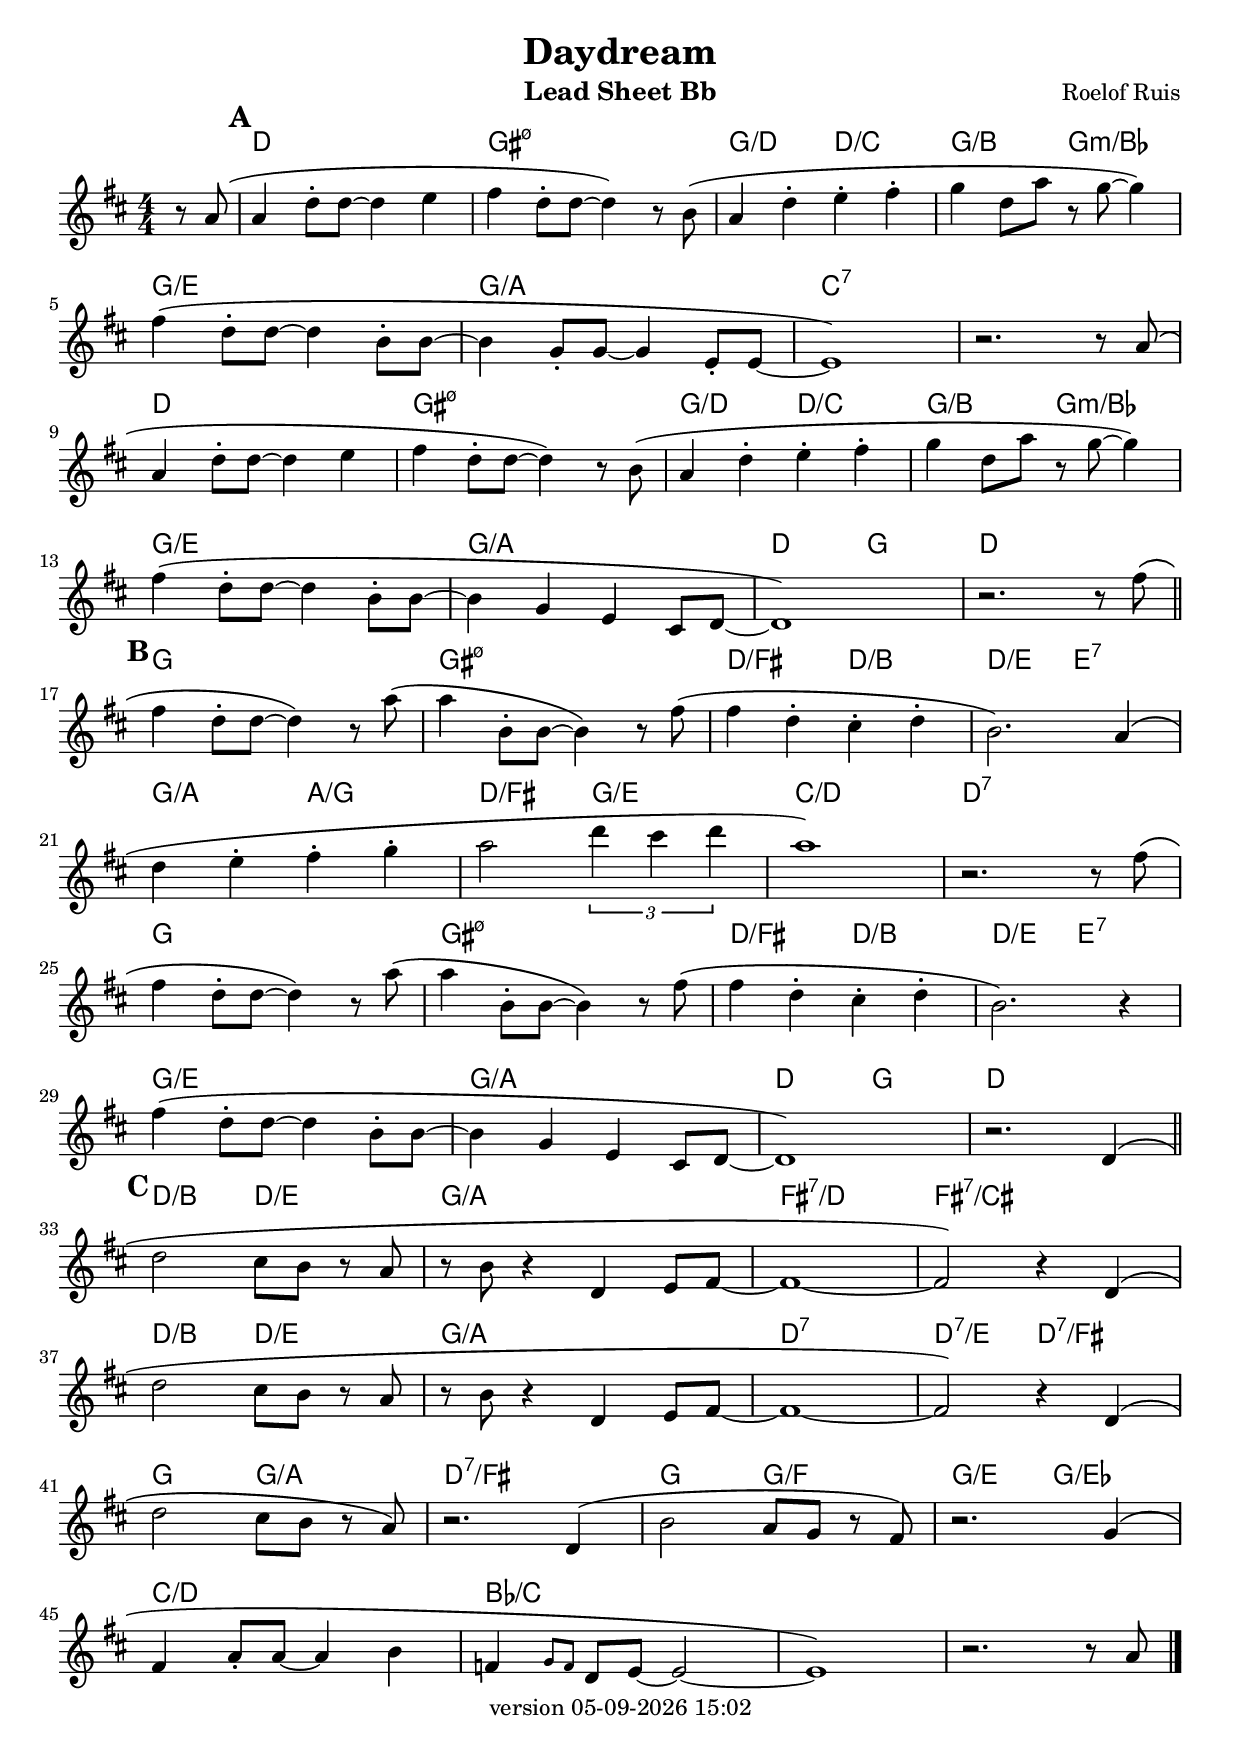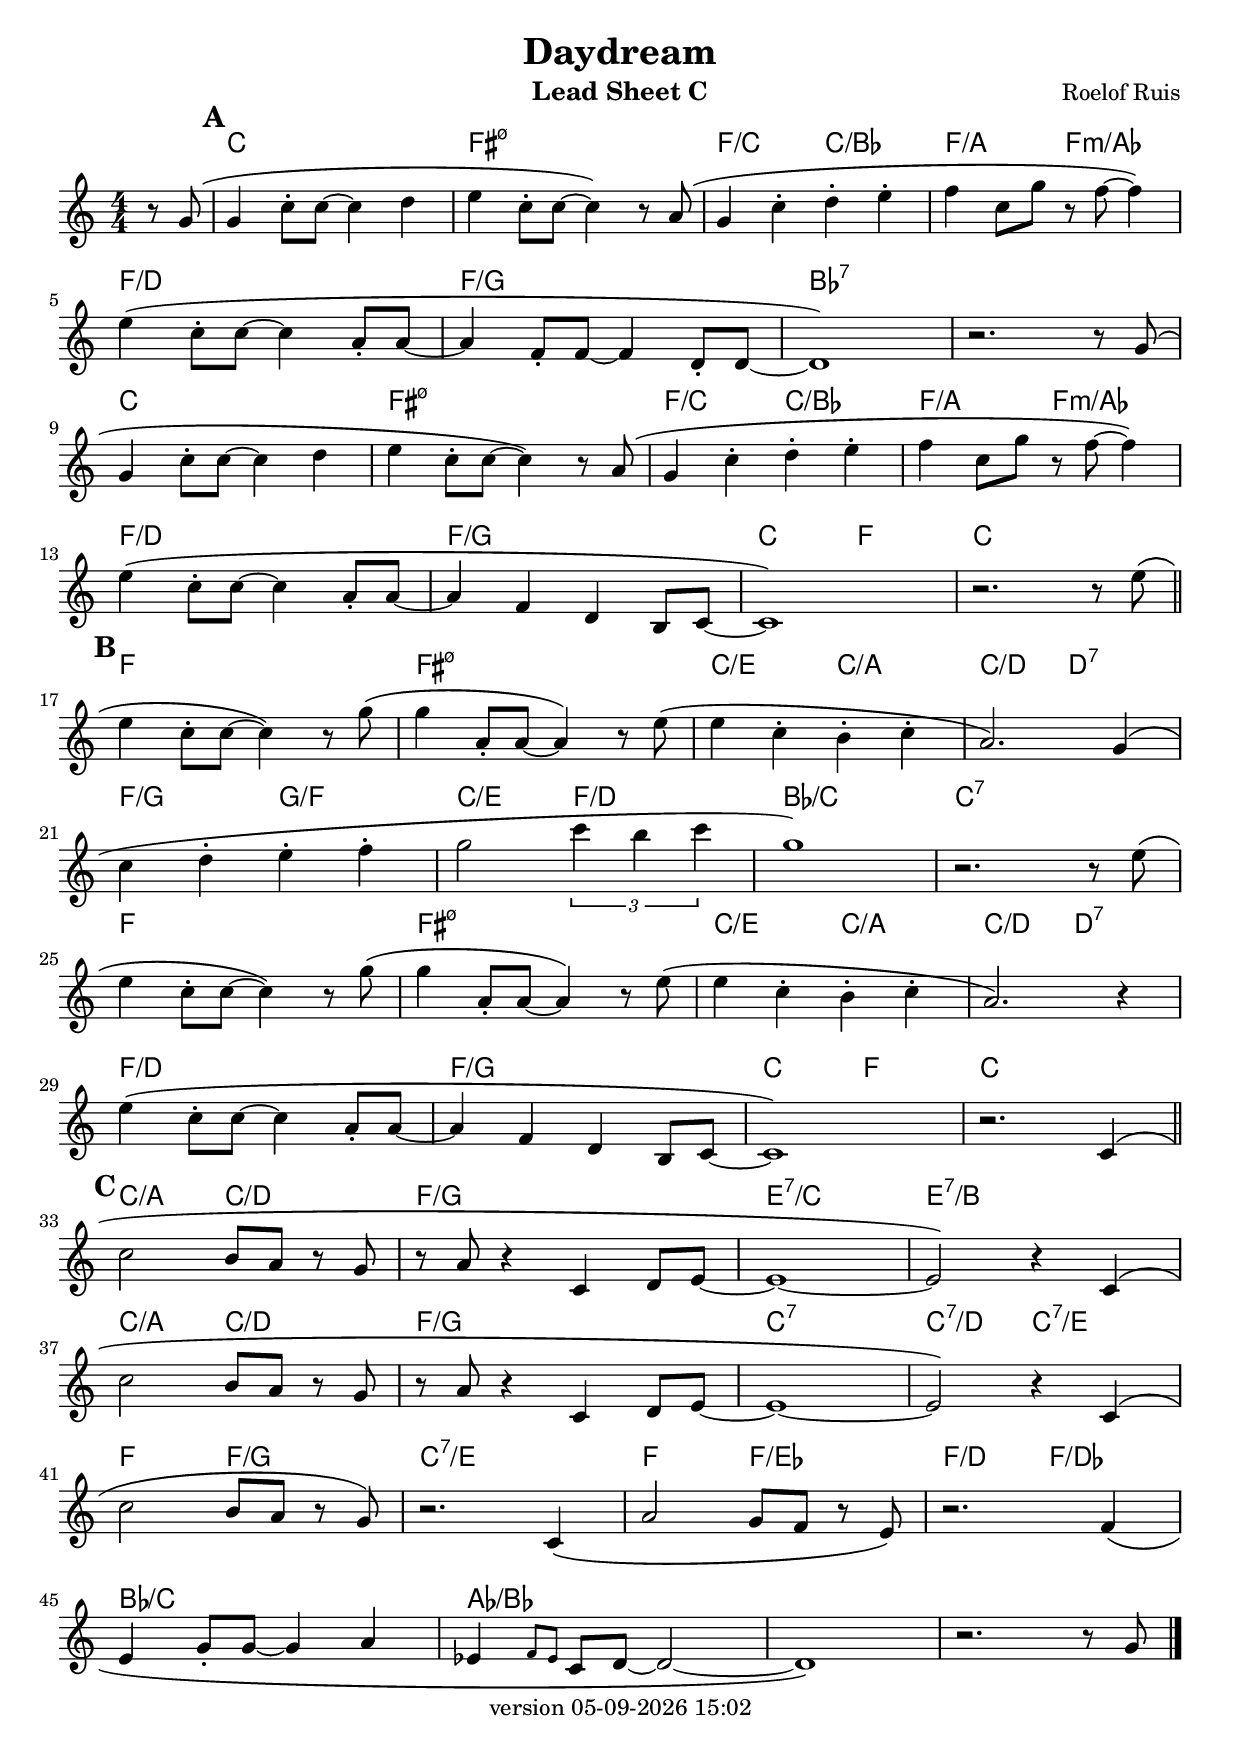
\version "2.24"
% -*- output: ./;

\include "swing.ly"

globalOptions = {
  \compressEmptyMeasures
  \key c \major
  \numericTimeSignature
}

chordmusic = \chordmode {
  \set chordChanges = ##t
  
  \partial 4 s4 |
  c1 |
  fis:m7.5- |
  f2/c c/bes |
  f/a f:m/as |
  f1/d |
  f/g |
  bes1:7 |
  bes:7 |
  
  c1 |
  fis:m7.5- |
  f2/c c/bes |
  f/a f:m/as |
  f1/d |
  f/g |
  c2 f2 |
  c1 |
  
  \mark \default
  
  f1 |
  fis:m7.5- |
  c2/e c/a |
  c2/d d2:7 |
  
  f2/g g/f |
  c/e f/d |
  bes1/c |
  c:7 |
  
  f1 |
  fis:m7.5- |
  c2/e c/a |
  c/d d:7 |
  
  f1/d |
  f/g |
  c2 f |
  c1 |
  
  \mark \default
  
  c2/a c/d |
  f1/g |
  e:7/c |
  e:7/b |
  
  c2/a c/d |
  f1/g |
  c:7 |
  c2:7/d c:7/e |
  
  f2 f/g |
  c1:7/e |
  f2 f/es |
  f/d f/des |
  
  bes1/c |
  as1/bes |
  as1/bes |
  as1/bes |
  
}

melody = \relative c'' {
  \globalOptions
  \clef treble
  
  \partial 4 r8 g8\( |
  \mark \default
  g4 c8-. c8~ c4 d4 |
  e4 c8-. c8~ c4\) r8 a8\( |
  g4 c-. d-. e-. |
  f4 c8 g'8 r8 f8~ f4\) |
  \break
  e4\( c8-. c8~ c4 a8-. a8~ |
  a4 f8-. f8~ f4 d8-. d8~ |
  d1\) |
  r2. r8 g8\( |
  \break
  g4 c8-. c8~ c4 d4 |
  e4 c8-. c8~ c4\) r8 a8\( |
  g4 c-. d-. e-. |
  f4 c8 g'8 r8 f8~ f4\) |
  \break
  e4\( c8-. c8~ c4 a8-. a8~ |
  a4 f4 d4 b8 c8~ |
  c1\) |
  r2. r8 e'8\( |
  \break
  
  \bar "||"
  \mark \default

  e4 c8-. c8~ c4\) r8 g'8\( |
  g4 a,8-. a8~ a4\) r8 e'8\( |
  e4 c-. b-. c-. |
  a2.\) g4\( |
  \break
  c4 d-. e-. f-. |
  g2 \times 2/3 { c4 b c } |
  g1\) |
  r2. r8 e8\(
  \break
  e4 c8-. c8~ c4\) r8 g'8\( |
  g4 a,8-. a8~ a4\) r8 e'8\( |
  e4 c-. b-. c-. |
  a2.\) r4 |
  \break
  e'4\( c8-. c~ c4 a8-. a~ |
  a4 f4 d b8 c~ |
  c1\) |
  r2. c4\( |
  \break
  
  \bar "||"
  \mark \default
  
  c'2 b8 a r8 g |
  r a r4 c,4 d8 e~ |
  e1~ |
  e2\) r4 c4\( |
  \break
  c'2 b8 a r8 g |
  r a r4 c,4 d8 e~ |
  e1~ |
  e2\) r4 c4\( | 
  \break
  c'2 b8 a r8 g\) |
  r2. c,4\( |
  a'2 g8 f r8 e\) |
  r2. f4\( |
  \break
  e4 g8-. g~ g4 a |
  es4 \grace { f8 es } c8 d8~ d2~ |
  d1\) |
  r2. r8 g8 |

  \bar "|."
}

% --- BOOKS --- %
title = "Daydream"
bookname = "daydream"
composer = "Roelof Ruis"
date = #(strftime "%d-%m-%Y %H:%M" (localtime (current-time)))
docVersion = #(string-append "version " date)

BookLeadSheetBb = \book {
  \bookOutputName #(string-append bookname "_LeadSheetBb")
  \paper {
    indent = 0.0
    ragged-last-bottom = ##f
    print-all-headers = ##f
    max-systems-per-page = 12
  }
  
  \header {
    title = \title
    composer = \composer
    instrument = "Lead Sheet Bb"
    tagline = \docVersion
  }
  
  \score {
    <<
      \new ChordNames { \transpose bes c' { \chordmusic } }
      \new Staff { \transpose bes c' \melody }
    >>
  }
}


BookLeadSheetC = \book {
  \bookOutputName #(string-append bookname "_LeadSheetC")
  \paper {
    indent = 0.0
    ragged-last-bottom = ##f
    print-all-headers = ##f
    max-systems-per-page = 12
  }
  
  \header {
    title = \title
    composer = \composer
    instrument = "Lead Sheet C"
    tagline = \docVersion
  }

  \score {
    <<
      \new ChordNames { \chordmusic }
      \new Staff {  \melody }
    >>
  }
}

Midi = \score {
  \bookOutputName #(string-append bookname "-ensemble")
  <<
    \new ChordNames = "harmony" { 
      \set Staff.midiInstrument = "electric grand"
      \set Staff.midiMinimumVolume = 0.7
      \set Staff.midiMaximumVolume = 0.7
      \unfoldRepeats { \chordmusic }
    }
    \new Staff = "melody" {
      \set Staff.midiInstrument = "tenor sax"
      \set Staff.midiMinimumVolume = 0.6
      \set Staff.midiMaximumVolume = 0.9
      \transpose c c, { \tempo 4=120 \unfoldRepeats \tripletFeel 8 \melody }
    }
  >>
  
  \midi { }
}


\Midi
\BookLeadSheetBb
\BookLeadSheetC